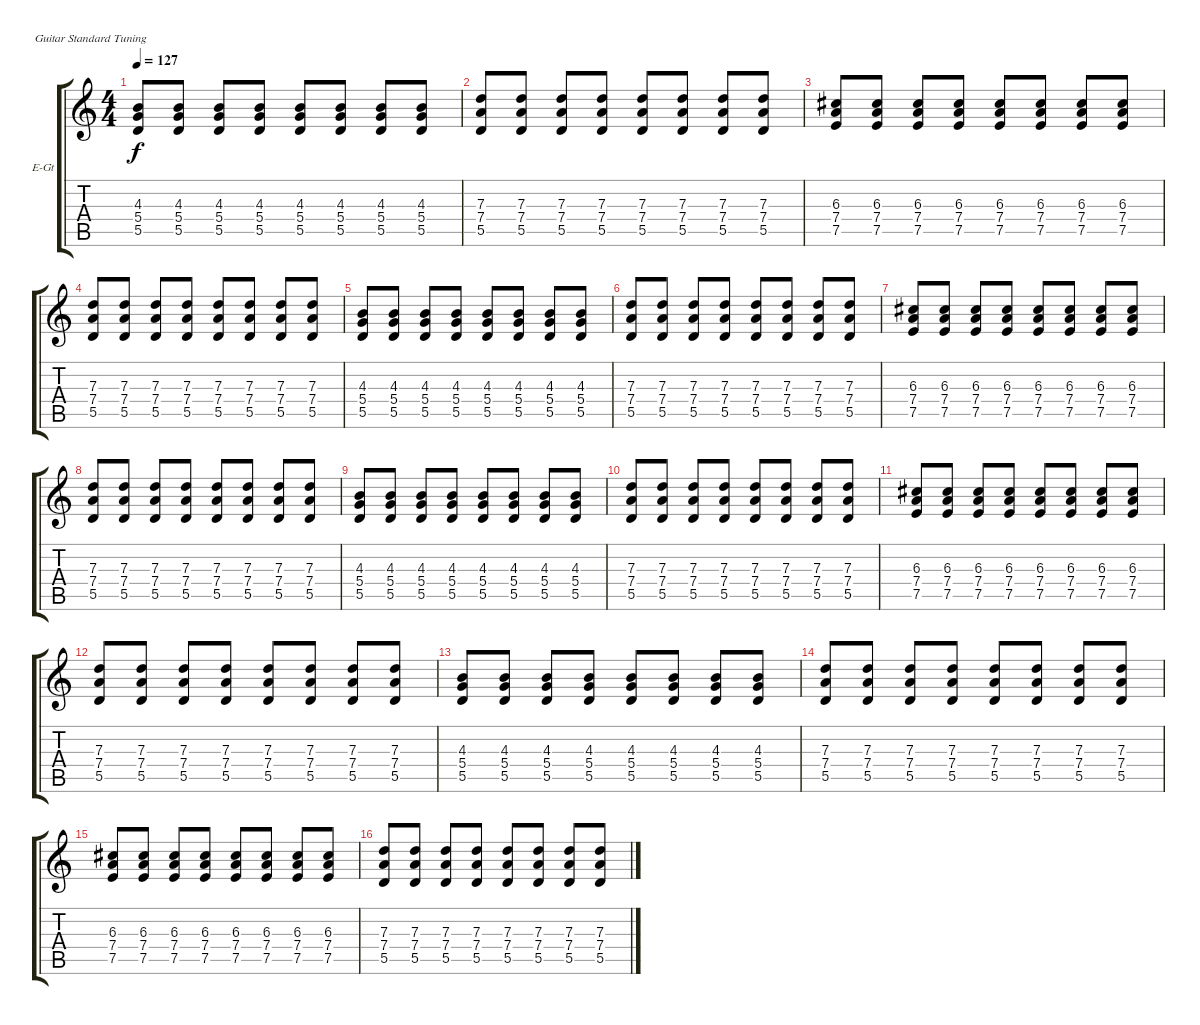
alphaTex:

\defaultSystemsLayout 4
\bracketExtendMode groupsimilarinstruments
\firstSystemTrackNameOrientation horizontal
\otherSystemsTrackNameOrientation horizontal
\track ("Г. Каспарян (Overdrive)" "E-Gt") {instrument overdrivenguitar}
\staff {score tabs}
\tuning (E4 B3 G3 D3 A2 E2)
\ts (4 4)
\tempo 127
\clef g2
\ks c
(5.5 5.4 4.3).8{dy f} (5.5 5.4 4.3).8 (5.5 5.4 4.3).8 (5.5 5.4 4.3).8 (5.5 5.4 4.3).8 (5.5 5.4 4.3).8 (5.5 5.4 4.3).8 (5.5 5.4 4.3).8 |
(5.5 7.4 7.3).8 (5.5 7.4 7.3).8 (5.5 7.4 7.3).8 (5.5 7.4 7.3).8 (5.5 7.4 7.3).8 (5.5 7.4 7.3).8 (5.5 7.4 7.3).8 (5.5 7.4 7.3).8 |
(7.5 7.4 6.3).8 (7.5 7.4 6.3).8 (7.5 7.4 6.3).8 (7.5 7.4 6.3).8 (7.5 7.4 6.3).8 (7.5 7.4 6.3).8 (7.5 7.4 6.3).8 (7.5 7.4 6.3).8 |
(5.5 7.4 7.3).8 (5.5 7.4 7.3).8 (5.5 7.4 7.3).8 (5.5 7.4 7.3).8 (5.5 7.4 7.3).8 (5.5 7.4 7.3).8 (5.5 7.4 7.3).8 (5.5 7.4 7.3).8 |
(5.5 5.4 4.3).8 (5.5 5.4 4.3).8 (5.5 5.4 4.3).8 (5.5 5.4 4.3).8 (5.5 5.4 4.3).8 (5.5 5.4 4.3).8 (5.5 5.4 4.3).8 (5.5 5.4 4.3).8 |
(5.5 7.4 7.3).8 (5.5 7.4 7.3).8 (5.5 7.4 7.3).8 (5.5 7.4 7.3).8 (5.5 7.4 7.3).8 (5.5 7.4 7.3).8 (5.5 7.4 7.3).8 (5.5 7.4 7.3).8 |
(7.5 7.4 6.3).8 (7.5 7.4 6.3).8 (7.5 7.4 6.3).8 (7.5 7.4 6.3).8 (7.5 7.4 6.3).8 (7.5 7.4 6.3).8 (7.5 7.4 6.3).8 (7.5 7.4 6.3).8 |
(5.5 7.4 7.3).8 (5.5 7.4 7.3).8 (5.5 7.4 7.3).8 (5.5 7.4 7.3).8 (5.5 7.4 7.3).8 (5.5 7.4 7.3).8 (5.5 7.4 7.3).8 (5.5 7.4 7.3).8 |
(5.5 5.4 4.3).8 (5.5 5.4 4.3).8 (5.5 5.4 4.3).8 (5.5 5.4 4.3).8 (5.5 5.4 4.3).8 (5.5 5.4 4.3).8 (5.5 5.4 4.3).8 (5.5 5.4 4.3).8 |
(5.5 7.4 7.3).8 (5.5 7.4 7.3).8 (5.5 7.4 7.3).8 (5.5 7.4 7.3).8 (5.5 7.4 7.3).8 (5.5 7.4 7.3).8 (5.5 7.4 7.3).8 (5.5 7.4 7.3).8 |
(7.5 7.4 6.3).8 (7.5 7.4 6.3).8 (7.5 7.4 6.3).8 (7.5 7.4 6.3).8 (7.5 7.4 6.3).8 (7.5 7.4 6.3).8 (7.5 7.4 6.3).8 (7.5 7.4 6.3).8 |
(5.5 7.4 7.3).8 (5.5 7.4 7.3).8 (5.5 7.4 7.3).8 (5.5 7.4 7.3).8 (5.5 7.4 7.3).8 (5.5 7.4 7.3).8 (5.5 7.4 7.3).8 (5.5 7.4 7.3).8 |
(5.5 5.4 4.3).8 (5.5 5.4 4.3).8 (5.5 5.4 4.3).8 (5.5 5.4 4.3).8 (5.5 5.4 4.3).8 (5.5 5.4 4.3).8 (5.5 5.4 4.3).8 (5.5 5.4 4.3).8 |
(5.5 7.4 7.3).8 (5.5 7.4 7.3).8 (5.5 7.4 7.3).8 (5.5 7.4 7.3).8 (5.5 7.4 7.3).8 (5.5 7.4 7.3).8 (5.5 7.4 7.3).8 (5.5 7.4 7.3).8 |
(7.5 7.4 6.3).8 (7.5 7.4 6.3).8 (7.5 7.4 6.3).8 (7.5 7.4 6.3).8 (7.5 7.4 6.3).8 (7.5 7.4 6.3).8 (7.5 7.4 6.3).8 (7.5 7.4 6.3).8 |
(5.5 7.4 7.3).8 (5.5 7.4 7.3).8 (5.5 7.4 7.3).8 (5.5 7.4 7.3).8 (5.5 7.4 7.3).8 (5.5 7.4 7.3).8 (5.5 7.4 7.3).8 (5.5 7.4 7.3).8
